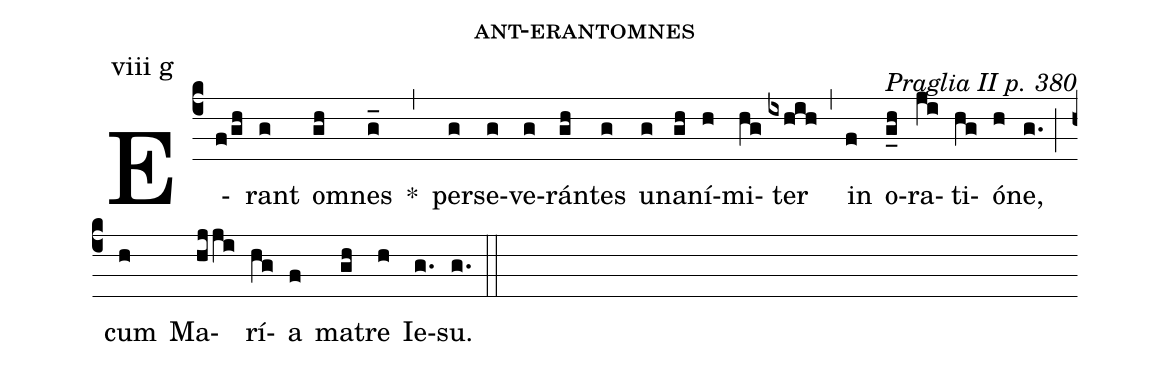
name: ant-erantomnes;
commentary: Praglia II p. 380;
annotation: viii g;
%%
(c4) E(f/gh)rant(g) om(gh)nes(g_) *(,) per(g)se(g)ve(g)rán(gh)tes(g) u(g)na(gh)ní(h)mi(hg)ter(ixhih) (,) in(f) o(g_h)ra(ji)ti(hg)ó(h)ne,(g.) (;) cum(h) Ma(hjji)rí(hg)a(f) ma(gh)tre(h) Ie(g.)su.(g.) (::)
